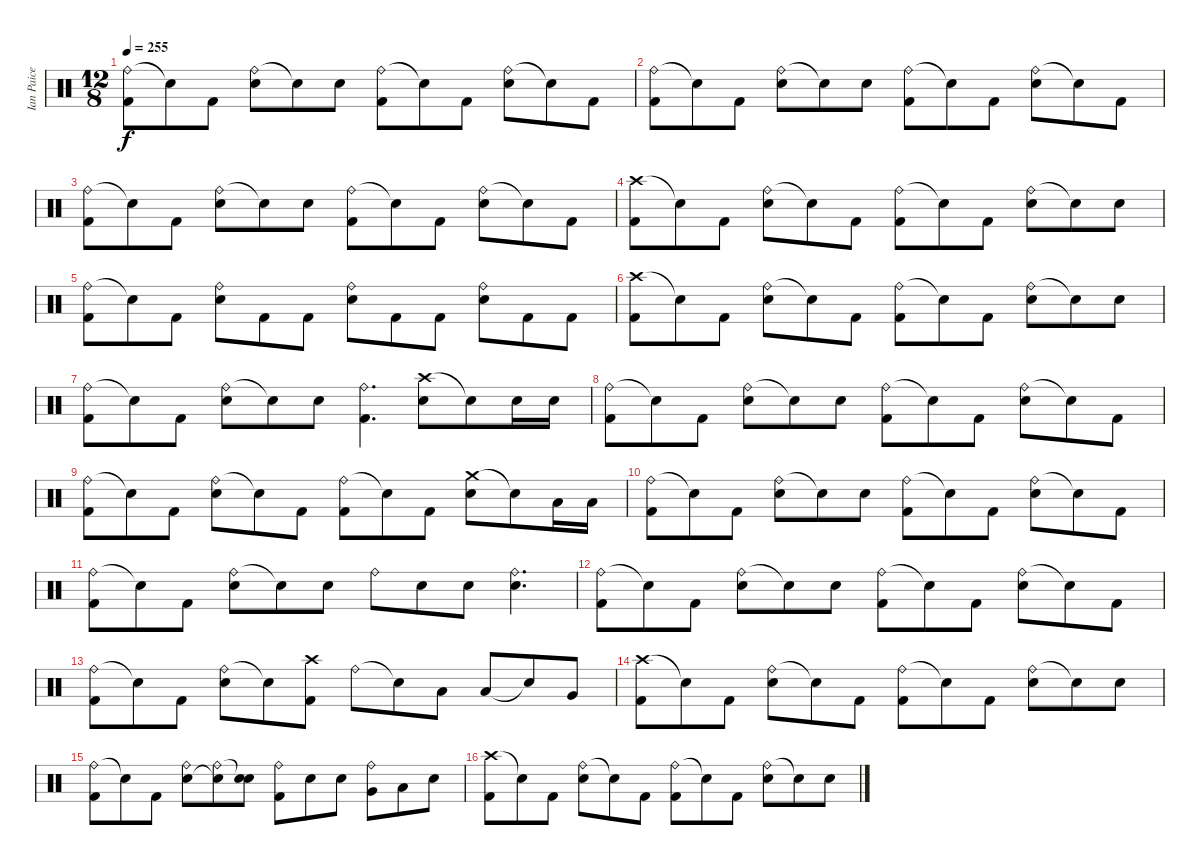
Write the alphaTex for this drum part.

\track ("Ian Paice" "Ian Paice") {instrument percussion}
\staff {score}
\articulation defaults
\ts (12 8)
\tempo 255
\clef neutral
\ks c
("Ride (bell)" "Kick (hit) 2").8{dy f} "Snare (hit)"{t}.8 "Kick (hit) 2".8 ("Ride (bell)" "Electric Snare (hit)").8 "Snare (hit)"{t}.8 "Electric Snare (hit)".8 ("Ride (bell)" "Kick (hit) 2").8 "Snare (hit)"{t}.8 "Kick (hit) 2".8 ("Ride (bell)" "Electric Snare (hit)").8 "Snare (hit)"{t}.8 "Kick (hit) 2".8 |
("Ride (bell)" "Kick (hit) 2").8 "Snare (hit)"{t}.8 "Kick (hit) 2".8 ("Ride (bell)" "Electric Snare (hit)").8 "Snare (hit)"{t}.8 "Electric Snare (hit)".8 ("Ride (bell)" "Kick (hit) 2").8 "Snare (hit)"{t}.8 "Kick (hit) 2".8 ("Ride (bell)" "Electric Snare (hit)").8 "Snare (hit)"{t}.8 "Kick (hit) 2".8 |
("Ride (bell)" "Kick (hit) 2").8 "Snare (hit)"{t}.8 "Kick (hit) 2".8 ("Ride (bell)" "Electric Snare (hit)").8 "Snare (hit)"{t}.8 "Electric Snare (hit)".8 ("Ride (bell)" "Kick (hit) 2").8 "Snare (hit)"{t}.8 "Kick (hit) 2".8 ("Ride (bell)" "Electric Snare (hit)").8 "Snare (hit)"{t}.8 "Kick (hit) 2".8 |
("Crash high (hit)" "Kick (hit) 2").8 "Snare (hit)"{t}.8 "Kick (hit) 2".8 ("Ride (bell)" "Electric Snare (hit)").8 "Snare (hit)"{t}.8 "Kick (hit) 2".8 ("Ride (bell)" "Kick (hit) 2").8 "Snare (hit)"{t}.8 "Kick (hit) 2".8 ("Ride (bell)" "Electric Snare (hit)").8 "Snare (hit)"{t}.8 "Electric Snare (hit)".8 |
("Ride (bell)" "Kick (hit) 2").8 "Snare (hit)"{t}.8 "Kick (hit) 2".8 ("Ride (bell)" "Electric Snare (hit)").8 "Kick (hit) 2".8 "Kick (hit) 2".8 ("Ride (bell)" "Electric Snare (hit)").8 "Kick (hit) 2".8 "Kick (hit) 2".8 ("Ride (bell)" "Electric Snare (hit)").8 "Kick (hit) 2".8 "Kick (hit) 2".8 |
("Crash high (hit)" "Kick (hit) 2").8 "Snare (hit)"{t}.8 "Kick (hit) 2".8 ("Ride (bell)" "Electric Snare (hit)").8 "Snare (hit)"{t}.8 "Kick (hit) 2".8 ("Ride (bell)" "Kick (hit) 2").8 "Snare (hit)"{t}.8 "Kick (hit) 2".8 ("Ride (bell)" "Electric Snare (hit)").8 "Snare (hit)"{t}.8 "Electric Snare (hit)".8 |
("Ride (bell)" "Kick (hit) 2").8 "Snare (hit)"{t}.8 "Kick (hit) 2".8 ("Ride (bell)" "Electric Snare (hit)").8 "Snare (hit)"{t}.8 "Electric Snare (hit)".8 ("Ride (bell)" "Kick (hit) 2").4{d} ("Crash high (hit)" "Electric Snare (hit)").8 "Snare (hit)"{t}.8 "Electric Snare (hit)".16 "Electric Snare (hit)".16 |
("Ride (bell)" "Kick (hit) 2").8 "Snare (hit)"{t}.8 "Kick (hit) 2".8 ("Ride (bell)" "Electric Snare (hit)").8 "Snare (hit)"{t}.8 "Electric Snare (hit)".8 ("Ride (bell)" "Kick (hit) 2").8 "Snare (hit)"{t}.8 "Kick (hit) 2".8 ("Ride (bell)" "Electric Snare (hit)").8 "Snare (hit)"{t}.8 "Kick (hit) 2".8 |
("Ride (bell)" "Kick (hit) 2").8 "Snare (hit)"{t}.8 "Kick (hit) 2".8 ("Ride (bell)" "Electric Snare (hit)").8 "Snare (hit)"{t}.8 "Kick (hit) 2".8 ("Ride (bell)" "Kick (hit) 2").8 "Snare (hit)"{t}.8 "Kick (hit) 2".8 ("Crash medium (hit)" "Electric Snare (hit)").8 "Snare (hit)"{t}.8 "Low Tom (hit)".16 "Low Tom (hit)".16 |
("Ride (bell)" "Kick (hit) 2").8 "Snare (hit)"{t}.8 "Kick (hit) 2".8 ("Ride (bell)" "Electric Snare (hit)").8 "Snare (hit)"{t}.8 "Electric Snare (hit)".8 ("Ride (bell)" "Kick (hit) 2").8 "Snare (hit)"{t}.8 "Kick (hit) 2".8 ("Ride (bell)" "Electric Snare (hit)").8 "Snare (hit)"{t}.8 "Kick (hit) 2".8 |
("Ride (bell)" "Kick (hit) 2").8 "Snare (hit)"{t}.8 "Kick (hit) 2".8 ("Ride (bell)" "Electric Snare (hit)").8 "Snare (hit)"{t}.8 "Electric Snare (hit)".8 "Ride (bell)".8 "Electric Snare (hit)".8 "Electric Snare (hit)".8 ("Ride (bell)" "Electric Snare (hit)").4{d} |
("Ride (bell)" "Kick (hit) 2").8 "Snare (hit)"{t}.8 "Kick (hit) 2".8 ("Ride (bell)" "Electric Snare (hit)").8 "Snare (hit)"{t}.8 "Electric Snare (hit)".8 ("Ride (bell)" "Kick (hit) 2").8 "Snare (hit)"{t}.8 "Kick (hit) 2".8 ("Ride (bell)" "Electric Snare (hit)").8 "Snare (hit)"{t}.8 "Kick (hit) 2".8 |
("Ride (bell)" "Kick (hit) 2").8 "Snare (hit)"{t}.8 "Kick (hit) 2".8 ("Ride (bell)" "Electric Snare (hit)").8 "Snare (hit)"{t}.8 ("Crash high (hit)" "Kick (hit) 2").8 "Ride (bell)".8 "Snare (hit)"{t}.8 "Low Tom (hit)".8 "Low Tom (hit)".8 "Snare (hit)"{t}.8 "Very Low Tom (hit)".8 |
("Crash high (hit)" "Kick (hit) 2").8 "Snare (hit)"{t}.8 "Kick (hit) 2".8 ("Ride (bell)" "Electric Snare (hit)").8 "Snare (hit)"{t}.8 "Kick (hit) 2".8 ("Ride (bell)" "Kick (hit) 2").8 "Snare (hit)"{t}.8 "Kick (hit) 2".8 ("Ride (bell)" "Electric Snare (hit)").8 "Snare (hit)"{t}.8 "Electric Snare (hit)".8 |
("Ride (bell)" "Kick (hit) 2").8 "Snare (hit)"{t}.8 "Kick (hit) 2".8 ("Ride (bell)" "Electric Snare (hit)").8 ("Ride (bell)" "Snare (hit)"{t}).8 ("Snare (hit)"{t} "Electric Snare (hit)").8 ("Ride (bell)" "Kick (hit) 2").8 "Electric Snare (hit)".8 "Electric Snare (hit)".8 ("Ride (bell)" "Very Low Tom (hit)").8 "Low Tom (hit)".8 "Electric Snare (hit)".8 |
("Crash high (hit)" "Kick (hit) 2").8 "Snare (hit)"{t}.8 "Kick (hit) 2".8 ("Ride (bell)" "Electric Snare (hit)").8 "Snare (hit)"{t}.8 "Kick (hit) 2".8 ("Ride (bell)" "Kick (hit) 2").8 "Snare (hit)"{t}.8 "Kick (hit) 2".8 ("Ride (bell)" "Electric Snare (hit)").8 "Snare (hit)"{t}.8 "Electric Snare (hit)".8
